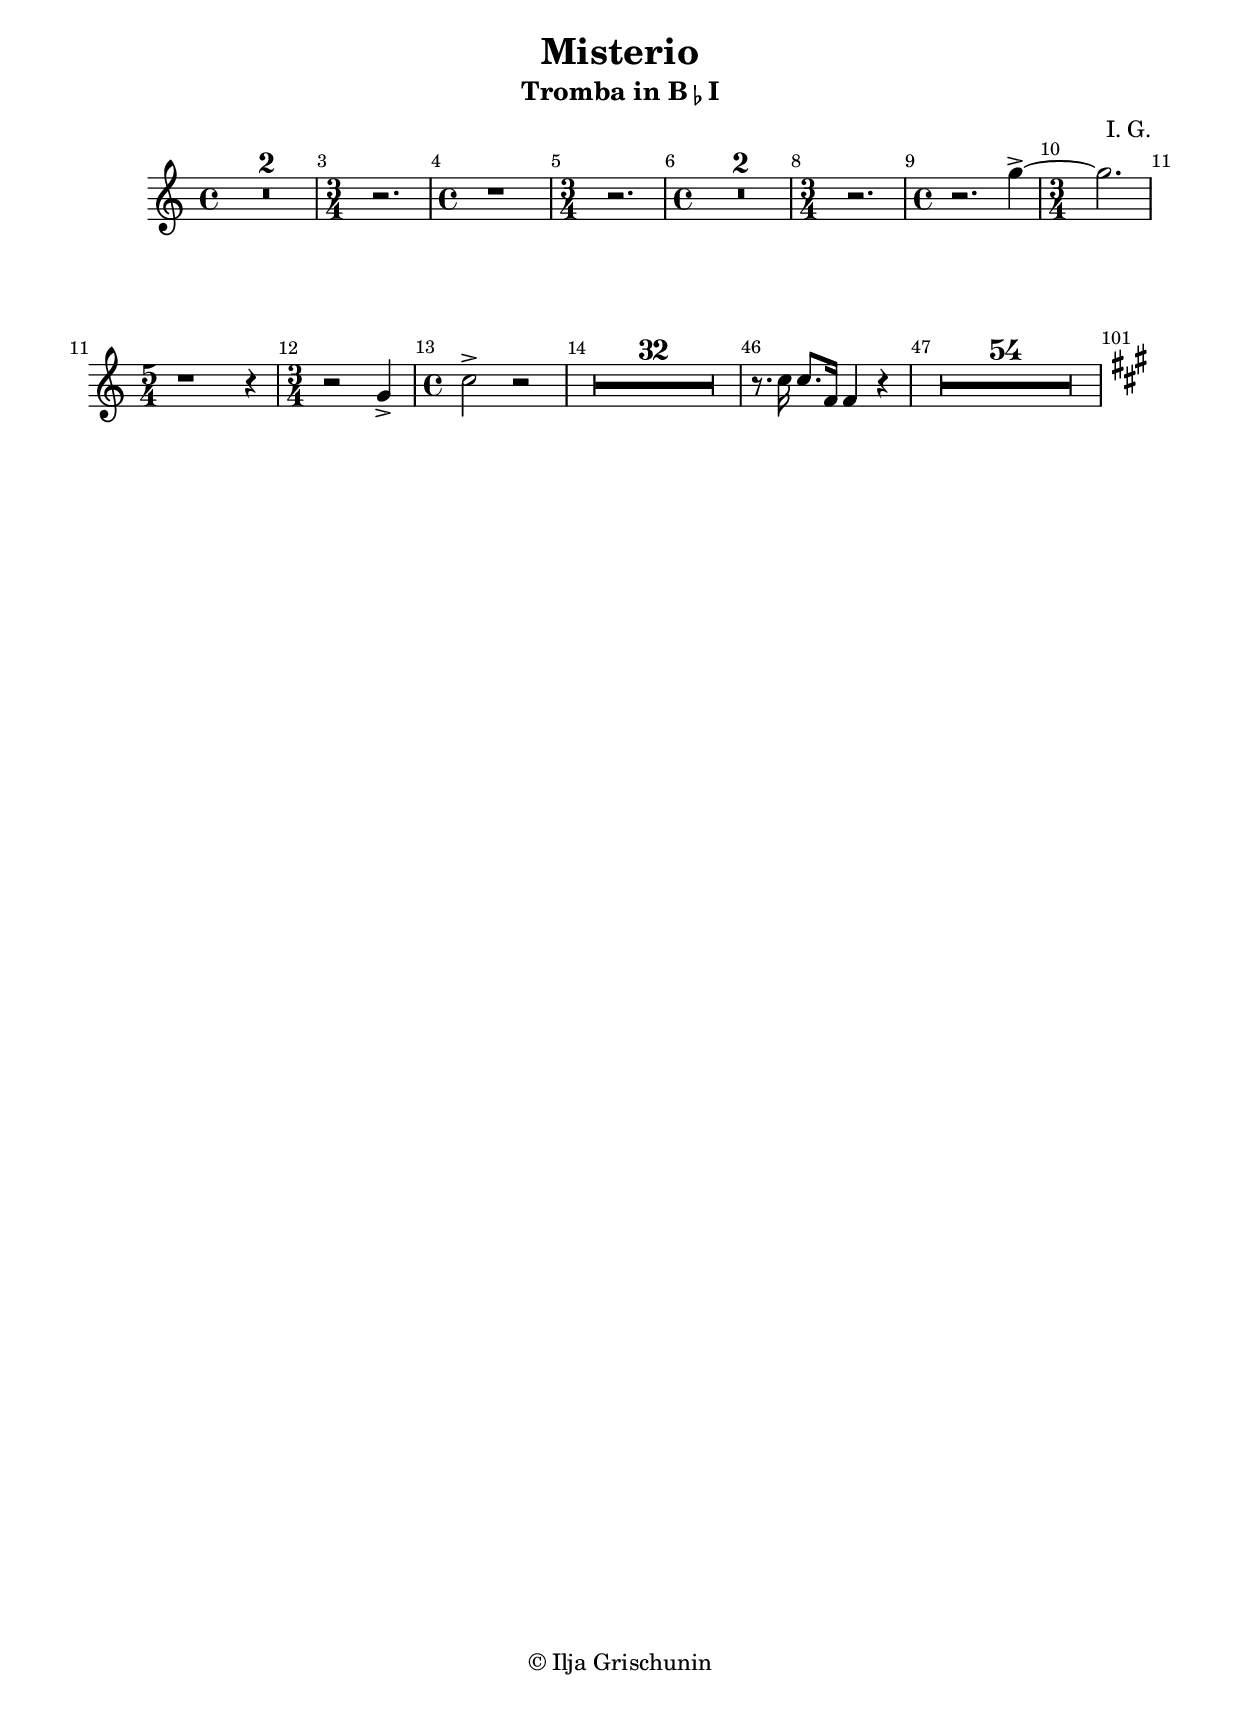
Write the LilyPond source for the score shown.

\version "2.19.15"
%\version "2.18.0"

\language "deutsch"

\header {
  title = "Misterio"
  subtitle = \markup {"Tromba in B" \tiny \flat "I"}
  meter = ""
  composer = "I. G."
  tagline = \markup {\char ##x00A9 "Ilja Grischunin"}
}

\paper {
  #(set-paper-size "a4")
  top-system-spacing.basic-distance = #15
  top-markup-spacing.basic-distance = #5
  markup-system-spacing.basic-distance = #15
  system-system-spacing.basic-distance = #18
  last-bottom-spacing.basic-distance = #15
  left-margin = 15
  right-margin = 15
  %two-sided = ##t
  %inner-margin = 25
  %outer-margin = 15
}

\layout {
  indent = 10
  \context {
    \Score
    \override BarNumber.break-visibility = ##(#t #t #t)
    \override TimeSignature.break-visibility = ##(#f #t #t)
    %\remove "Bar_number_engraver"
  }
}

\version "2.19.15"
%\version "2.18.0"

\language "deutsch"

%%%%%%%%%%%%%%%%%%%%%%%%%%%%%%%%%%%%%%%%%%%%%%%%
trumpetEinsMusic = \relative {
  \set Score.skipBars = ##t
  \time 4/4 R1*2
  \time 3/4 r2.
  \time 4/4 r1
  \time 3/4 r2.
  \time 4/4 R1*2
  \time 3/4 r2.
  \time 4/4 r2. f''4->~
  \time 3/4 f2.
  \time 5/4 r1 r4
  \time 3/4 r2 f,4->
  \time 4/4 b2-> r R1*32 r8. b16 b8. es,16 es4 r R1*54
  \key g \major
}

%%%%%%%%%%%%%%%%%%%%%%%%%%%%%%%%%%%%%%%%%%%%%%%%
trumpetZweiMusic = \relative {
  \set Score.skipBars = ##t
  \time 4/4 R1*2
  \time 3/4 r2.
  \time 4/4 r1
  \time 3/4 r2.
  \time 4/4 R1*2
  \time 3/4 r2.
  \time 4/4 r1
  \time 3/4 r2.
  \time 5/4 r1 r4
  \time 3/4 r2.
  \time 4/4 R1*33 r2 r8. f'16 f8. b,16 b4 r r2 R1*53
  \key g \major
}


\score {
  \transpose b c'
  \trumpetEinsMusic
  %\midi {}
}